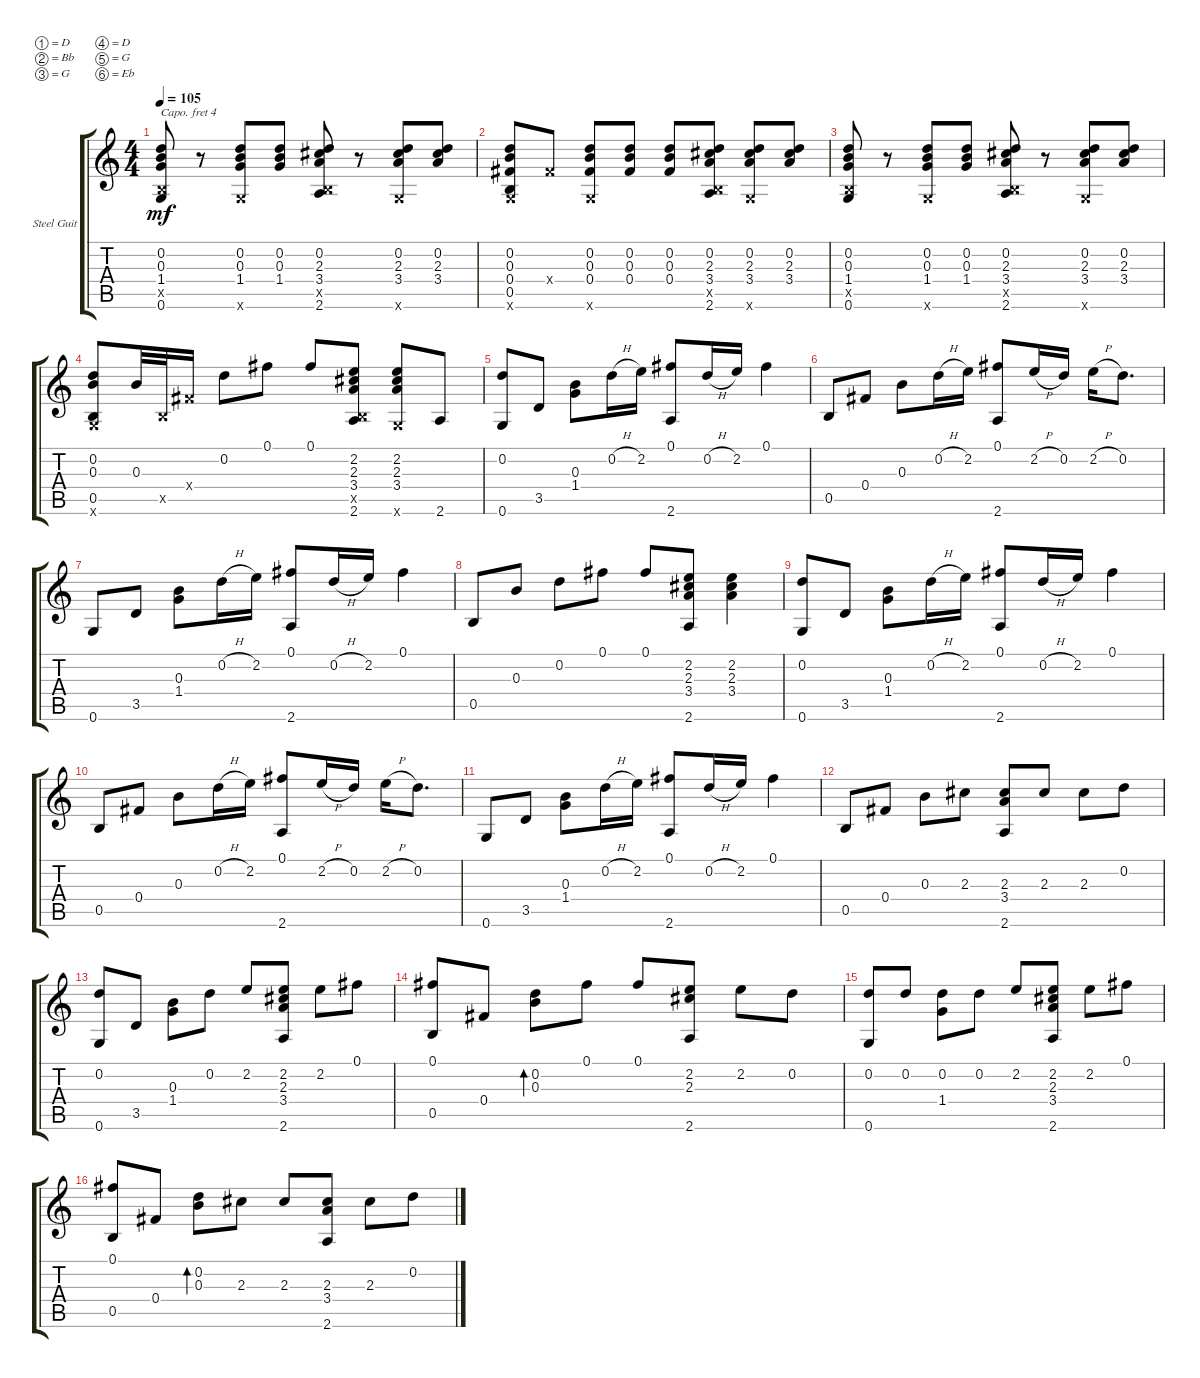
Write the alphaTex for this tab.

\defaultSystemsLayout 4
\bracketExtendMode groupsimilarinstruments
\firstSystemTrackNameOrientation horizontal
\otherSystemsTrackNameOrientation horizontal
\track ("Steel Guitar" "Steel Guit") {instrument acousticguitarsteel}
\staff {score tabs}
\capo 4
\tuning (D4 Bb3 G3 D3 G2 Eb2)
\ts (4 4)
\tempo 105
\clef g2
\ks c
(0.6 1.4 0.3 0.2 0.5{x}).8{dy mf} r.8 (0.6{x} 1.4 0.3 0.2).8 (0.2 0.3 1.4).8 (2.6 3.4 2.3 0.2 0.5{x}).8 r.8 (0.6{x} 3.4 2.3 0.2).8 (0.2 2.3 3.4).8 |
(0.5 0.4 0.3 0.2 0.6{x}).8 0.4{x}.8 (0.4 0.3 0.2 0.6{x}).8 (0.4 0.3 0.2).8 (0.2 0.4 0.3).8 (2.6 3.4 2.3 0.2 0.5{x}).8 (3.4 2.3 0.2 0.6{x}).8 (3.4 2.3 0.2).8 |
(0.6 1.4 0.3 0.2 0.5{x}).8 r.8 (0.6{x} 1.4 0.3 0.2).8 (0.2 0.3 1.4).8 (2.6 3.4 2.3 0.2 0.5{x}).8 r.8 (0.6{x} 3.4 2.3 0.2).8 (0.2 2.3 3.4).8 |
(0.5 0.6{x} 0.2 0.3).8 0.3.32 0.5{x}.32 0.4{x}.16 0.2.8 0.1.8 0.1.8 (2.2 2.3 2.6 0.5{x} 3.4).8 (2.3 2.2 0.6{x} 3.4).8 2.6.8 |
(0.2 0.6).8 3.5.8 (1.4 0.3).8 0.2{h}.16 2.2.16 (0.1 2.6).8 0.2{h}.16 2.2.16 0.1.4 |
0.5.8 0.4.8 0.3.8 0.2{h}.16 2.2.16 (0.1 2.6).8 2.2{h}.16 0.2.16 2.2{h}.16 0.2.8{d} |
0.6.8 3.5.8 (1.4 0.3).8 0.2{h}.16 2.2.16 (0.1 2.6).8 0.2{h}.16 2.2.16 0.1.4 |
0.5.8 0.3.8 0.2.8 0.1.8 0.1.8 (2.2 2.3 2.6 3.4).8 (2.2 2.3 3.4).4 |
(0.2 0.6).8 3.5.8 (1.4 0.3).8 0.2{h}.16 2.2.16 (0.1 2.6).8 0.2{h}.16 2.2.16 0.1.4 |
0.5.8 0.4.8 0.3.8 0.2{h}.16 2.2.16 (0.1 2.6).8 2.2{h}.16 0.2.16 2.2{h}.16 0.2.8{d} |
0.6.8 3.5.8 (1.4 0.3).8 0.2{h}.16 2.2.16 (0.1 2.6).8 0.2{h}.16 2.2.16 0.1.4 |
0.5.8 0.4.8 0.3.8 2.3.8 (2.6 2.3 3.4).8 2.3.8 2.3.8 0.2.8 |
(0.2 0.6).8 3.5.8 (1.4 0.3).8 0.2.8 2.2.8 (2.2 2.6 2.3 3.4).8 2.2.8 0.1.8 |
(0.1 0.5).8 0.4.8 (0.3 0.2).8{bd 30} 0.1.8 0.1.8 (2.6 2.3 2.2).8 2.2.8 0.2.8 |
(0.2 0.6).8 0.2.8 (0.2 1.4).8 0.2.8 2.2.8 (2.2 2.6 2.3 3.4).8 2.2.8 0.1.8 |
(0.1 0.5).8 0.4.8 (0.3 0.2).8{bd 30} 2.3.8 2.3.8 (2.3 3.4 2.6).8 2.3.8 0.2.8
